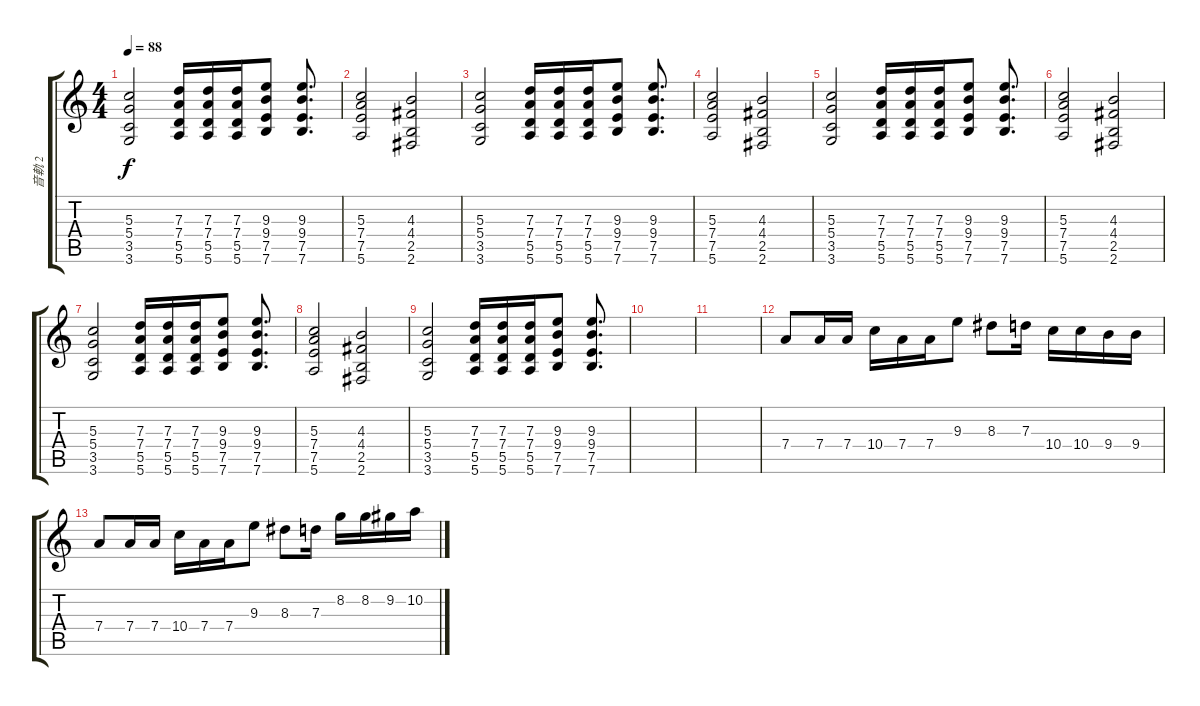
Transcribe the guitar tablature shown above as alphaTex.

\track ("音軌 2" "音軌 2") {instrument overdrivenguitar}
\staff {score tabs}
\tuning (E4 B3 G3 D3 A2 E2) {hide}
\ts (4 4)
\tempo 88
\clef g2
\ks c
(5.3 5.4 3.5 3.6).2{dy f} (7.3 7.4 5.5 5.6).16 (7.3 7.4 5.5 5.6).16 (7.3 7.4 5.5 5.6).16 (9.3 9.4 7.5 7.6).8 (9.3 9.4 7.5 7.6).8{d} |
(5.3 7.4 7.5 5.6).2 (4.3 4.4 2.5 2.6).2 |
(5.3 5.4 3.5 3.6).2 (7.3 7.4 5.5 5.6).16 (7.3 7.4 5.5 5.6).16 (7.3 7.4 5.5 5.6).16 (9.3 9.4 7.5 7.6).8 (9.3 9.4 7.5 7.6).8{d} |
(5.3 7.4 7.5 5.6).2 (4.3 4.4 2.5 2.6).2 |
(5.3 5.4 3.5 3.6).2 (7.3 7.4 5.5 5.6).16 (7.3 7.4 5.5 5.6).16 (7.3 7.4 5.5 5.6).16 (9.3 9.4 7.5 7.6).8 (9.3 9.4 7.5 7.6).8{d} |
(5.3 7.4 7.5 5.6).2 (4.3 4.4 2.5 2.6).2 |
(5.3 5.4 3.5 3.6).2 (7.3 7.4 5.5 5.6).16 (7.3 7.4 5.5 5.6).16 (7.3 7.4 5.5 5.6).16 (9.3 9.4 7.5 7.6).8 (9.3 9.4 7.5 7.6).8{d} |
(5.3 7.4 7.5 5.6).2 (4.3 4.4 2.5 2.6).2 |
(5.3 5.4 3.5 3.6).2 (7.3 7.4 5.5 5.6).16 (7.3 7.4 5.5 5.6).16 (7.3 7.4 5.5 5.6).16 (9.3 9.4 7.5 7.6).8 (9.3 9.4 7.5 7.6).8{d} |
|
|
7.4.8 7.4.16 7.4.16 10.4.16 7.4.16 7.4.16 9.3.8 8.3.8 7.3.16 10.4.16 10.4.16 9.4.16 9.4.16 |
7.4.8 7.4.16 7.4.16 10.4.16 7.4.16 7.4.16 9.3.8 8.3.8 7.3.16 8.2.16 8.2.16 9.2.16 10.2.16
